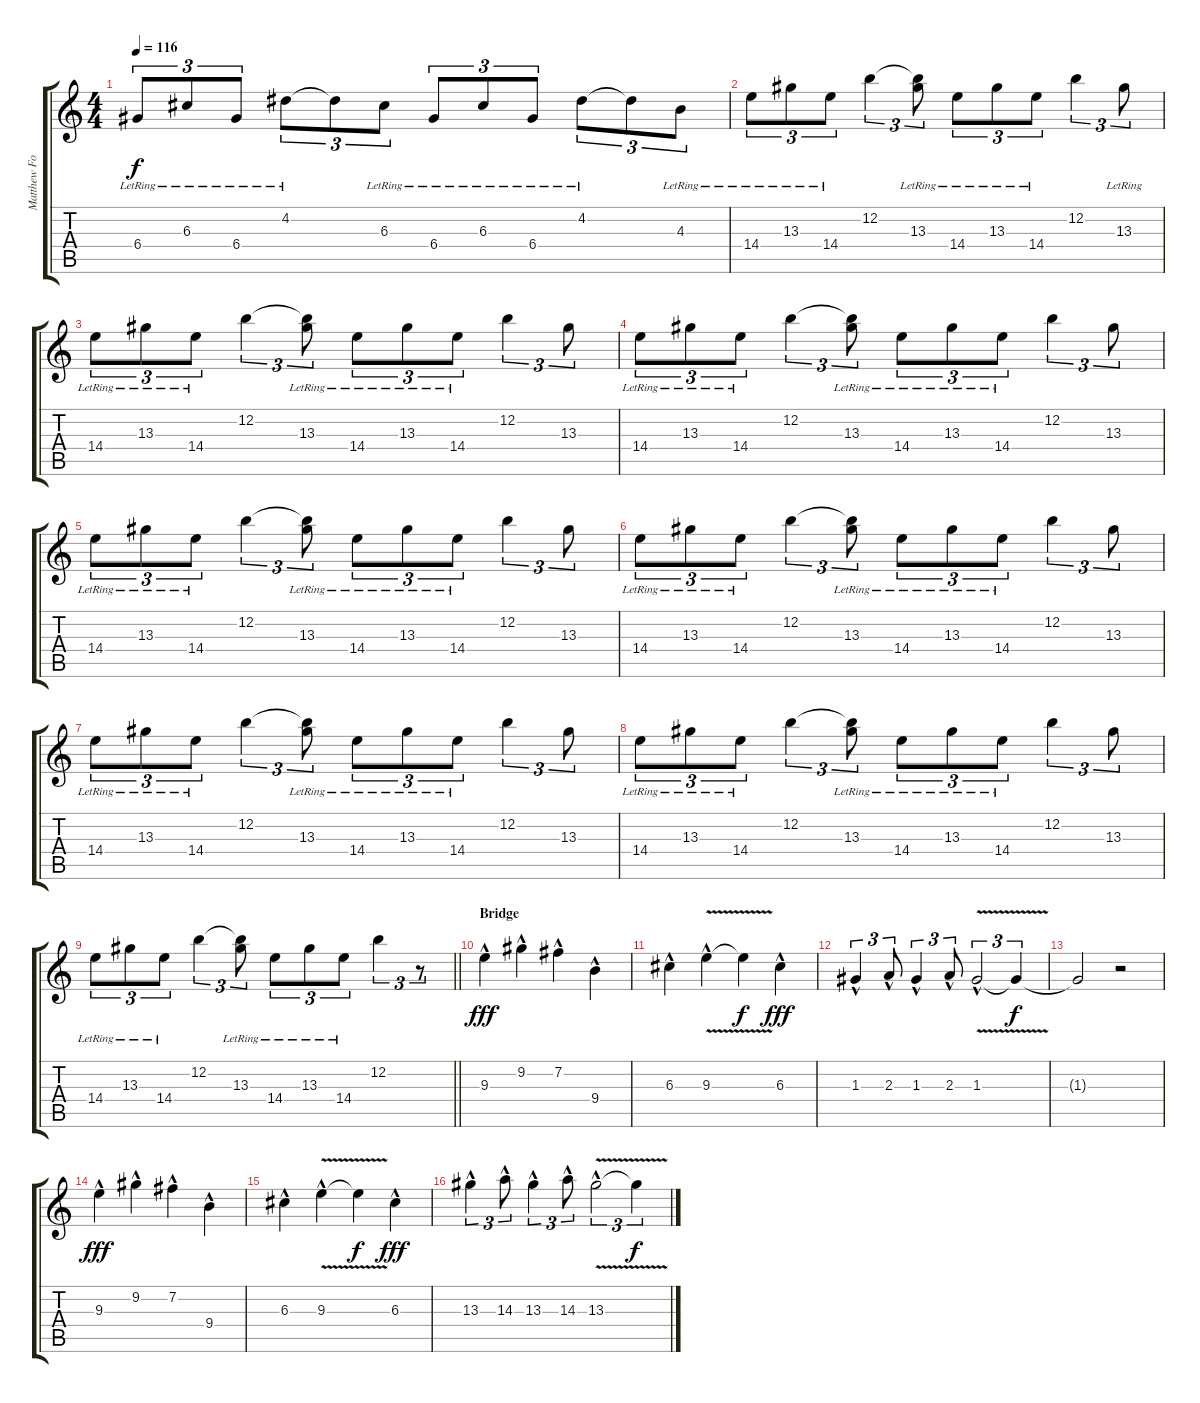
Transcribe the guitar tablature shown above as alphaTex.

\track ("Matthew Followil" "Matthew Fo") {instrument electricguitarclean}
\staff {score tabs}
\tuning (E4 B3 G3 D3 A2 E2) {hide}
\ts (4 4)
\tempo 116
\clef g2
\ks c
6.4{lr}.8{tu (3 2) dy f} 6.3{lr}.8{tu (3 2)} 6.4{lr}.8{tu (3 2)} 4.2{lr}.8{tu (3 2)} 4.2{t}.8{tu (3 2)} 6.3{lr}.8{tu (3 2)} 6.4{lr}.8{tu (3 2)} 6.3{lr}.8{tu (3 2)} 6.4{lr}.8{tu (3 2)} 4.2{lr}.8{tu (3 2)} 4.2{t}.8{tu (3 2)} 4.3{lr}.8{tu (3 2)} |
14.4{lr}.8{tu (3 2)} 13.3{lr}.8{tu (3 2)} 14.4{lr}.8{tu (3 2)} 12.2.4{tu (3 2)} (12.2{t} 13.3{lr}).8{tu (3 2)} 14.4{lr}.8{tu (3 2)} 13.3{lr}.8{tu (3 2)} 14.4{lr}.8{tu (3 2)} 12.2.4{tu (3 2)} 13.3{lr}.8{tu (3 2)} |
14.4{lr}.8{tu (3 2)} 13.3{lr}.8{tu (3 2)} 14.4{lr}.8{tu (3 2)} 12.2.4{tu (3 2)} (12.2{t} 13.3{lr}).8{tu (3 2)} 14.4{lr}.8{tu (3 2)} 13.3{lr}.8{tu (3 2)} 14.4{lr}.8{tu (3 2)} 12.2.4{tu (3 2)} 13.3.8{tu (3 2)} |
14.4{lr}.8{tu (3 2)} 13.3{lr}.8{tu (3 2)} 14.4{lr}.8{tu (3 2)} 12.2.4{tu (3 2)} (12.2{t} 13.3{lr}).8{tu (3 2)} 14.4{lr}.8{tu (3 2)} 13.3{lr}.8{tu (3 2)} 14.4{lr}.8{tu (3 2)} 12.2.4{tu (3 2)} 13.3.8{tu (3 2)} |
14.4{lr}.8{tu (3 2)} 13.3{lr}.8{tu (3 2)} 14.4{lr}.8{tu (3 2)} 12.2.4{tu (3 2)} (12.2{t} 13.3{lr}).8{tu (3 2)} 14.4{lr}.8{tu (3 2)} 13.3{lr}.8{tu (3 2)} 14.4{lr}.8{tu (3 2)} 12.2.4{tu (3 2)} 13.3.8{tu (3 2)} |
14.4{lr}.8{tu (3 2)} 13.3{lr}.8{tu (3 2)} 14.4{lr}.8{tu (3 2)} 12.2.4{tu (3 2)} (12.2{t} 13.3{lr}).8{tu (3 2)} 14.4{lr}.8{tu (3 2)} 13.3{lr}.8{tu (3 2)} 14.4{lr}.8{tu (3 2)} 12.2.4{tu (3 2)} 13.3.8{tu (3 2)} |
14.4{lr}.8{tu (3 2)} 13.3{lr}.8{tu (3 2)} 14.4{lr}.8{tu (3 2)} 12.2.4{tu (3 2)} (12.2{t} 13.3{lr}).8{tu (3 2)} 14.4{lr}.8{tu (3 2)} 13.3{lr}.8{tu (3 2)} 14.4{lr}.8{tu (3 2)} 12.2.4{tu (3 2)} 13.3.8{tu (3 2)} |
14.4{lr}.8{tu (3 2)} 13.3{lr}.8{tu (3 2)} 14.4{lr}.8{tu (3 2)} 12.2.4{tu (3 2)} (12.2{t} 13.3{lr}).8{tu (3 2)} 14.4{lr}.8{tu (3 2)} 13.3{lr}.8{tu (3 2)} 14.4{lr}.8{tu (3 2)} 12.2.4{tu (3 2)} 13.3.8{tu (3 2)} |
\barLineRight lightlight
14.4{lr}.8{tu (3 2)} 13.3{lr}.8{tu (3 2)} 14.4{lr}.8{tu (3 2)} 12.2.4{tu (3 2)} (12.2{t} 13.3{lr}).8{tu (3 2)} 14.4{lr}.8{tu (3 2)} 13.3{lr}.8{tu (3 2)} 14.4{lr}.8{tu (3 2)} 12.2.4{tu (3 2)} r.8{tu (3 2)} |
\section ("" "Bridge")
9.3{hac}.4{dy fff} 9.2{hac}.4 7.2{hac}.4 9.4{hac}.4 |
6.3{hac}.4 9.3{v hac}.4 9.3{t}.4{dy f} 6.3{hac}.4{dy fff} |
1.3{hac}.4{tu (3 2)} 2.3{hac}.8{tu (3 2)} 1.3{hac}.4{tu (3 2)} 2.3{hac}.8{tu (3 2)} 1.3{v hac}.2{tu (3 2)} 1.3{t}.4{tu (3 2) dy f} |
1.3{t}.2 r.2 |
9.3{hac}.4{dy fff} 9.2{hac}.4 7.2{hac}.4 9.4{hac}.4 |
6.3{hac}.4 9.3{v hac}.4 9.3{t}.4{dy f} 6.3{hac}.4{dy fff} |
13.3{hac}.4{tu (3 2)} 14.3{hac}.8{tu (3 2)} 13.3{hac}.4{tu (3 2)} 14.3{hac}.8{tu (3 2)} 13.3{v hac}.2{tu (3 2)} 13.3{t}.4{tu (3 2) dy f}
